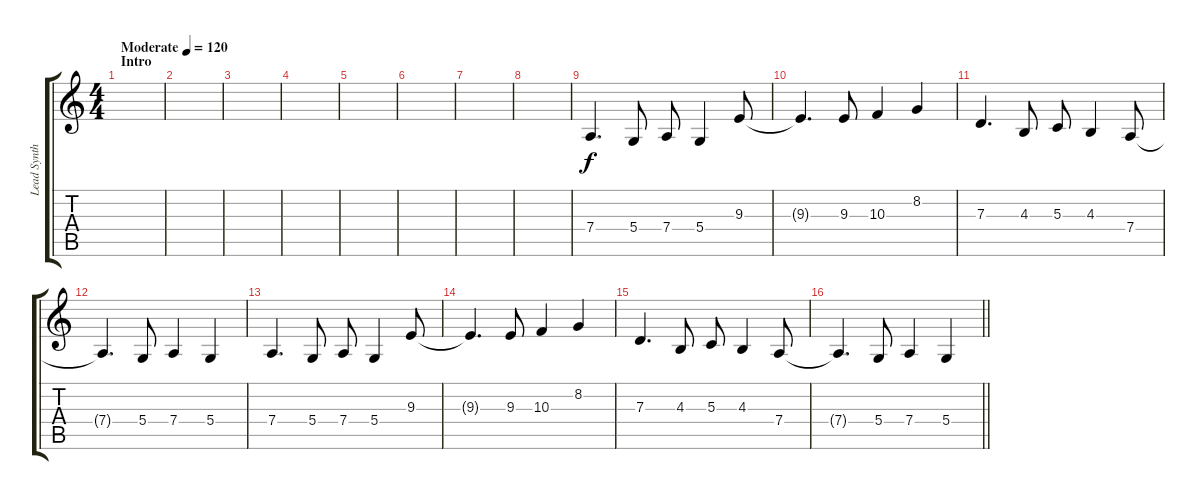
\track ("Lead Synth" "Lead Synth") {instrument lead2sawtooth}
\staff {score tabs}
\tuning (E4 B3 G3 D3 A2 E2) {hide}
\ts (4 4)
\section ("" "Intro")
\tempo (120 "Moderate")
\clef g2
\ks c
|
|
|
|
|
|
|
|
7.4.4{d} 5.4.8 7.4.8 5.4.4 9.3.8 |
9.3{t}.4{d} 9.3.8 10.3.4 8.2.4 |
7.3.4{d} 4.3.8 5.3.8 4.3.4 7.4.8 |
7.4{t}.4{d} 5.4.8 7.4.4 5.4.4 |
7.4.4{d} 5.4.8 7.4.8 5.4.4 9.3.8 |
9.3{t}.4{d} 9.3.8 10.3.4 8.2.4 |
7.3.4{d} 4.3.8 5.3.8 4.3.4 7.4.8 |
\barLineRight lightlight
7.4{t}.4{d} 5.4.8 7.4.4 5.4.4
